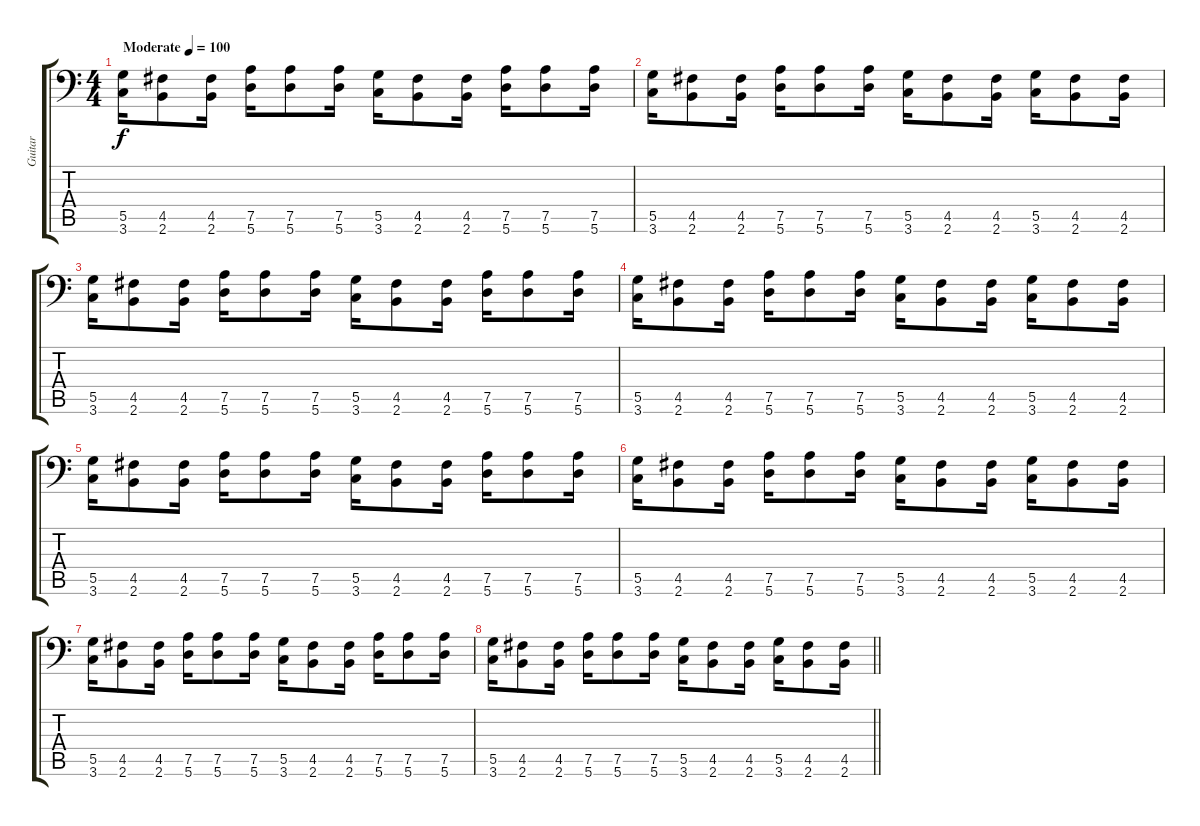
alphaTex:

\track ("Guitar" "Guitar") {instrument distortionguitar}
\staff {score tabs}
\tuning (A3 E3 C3 G2 D2 A1) {hide}
\ts (4 4)
\tempo (100 "Moderate")
\clef f4
\ks c
(5.5 3.6).16{dy f instrument distortionguitar} (4.5 2.6).8 (4.5 2.6).16 (7.5 5.6).16 (7.5 5.6).8 (7.5 5.6).16 (5.5 3.6).16 (4.5 2.6).8 (4.5 2.6).16 (7.5 5.6).16 (7.5 5.6).8 (7.5 5.6).16 |
(5.5 3.6).16 (4.5 2.6).8 (4.5 2.6).16 (7.5 5.6).16 (7.5 5.6).8 (7.5 5.6).16 (5.5 3.6).16 (4.5 2.6).8 (4.5 2.6).16 (5.5 3.6).16 (4.5 2.6).8 (4.5 2.6).16 |
(5.5 3.6).16 (4.5 2.6).8 (4.5 2.6).16 (7.5 5.6).16 (7.5 5.6).8 (7.5 5.6).16 (5.5 3.6).16 (4.5 2.6).8 (4.5 2.6).16 (7.5 5.6).16 (7.5 5.6).8 (7.5 5.6).16 |
(5.5 3.6).16 (4.5 2.6).8 (4.5 2.6).16 (7.5 5.6).16 (7.5 5.6).8 (7.5 5.6).16 (5.5 3.6).16 (4.5 2.6).8 (4.5 2.6).16 (5.5 3.6).16 (4.5 2.6).8 (4.5 2.6).16 |
(5.5 3.6).16 (4.5 2.6).8 (4.5 2.6).16 (7.5 5.6).16 (7.5 5.6).8 (7.5 5.6).16 (5.5 3.6).16 (4.5 2.6).8 (4.5 2.6).16 (7.5 5.6).16 (7.5 5.6).8 (7.5 5.6).16 |
(5.5 3.6).16 (4.5 2.6).8 (4.5 2.6).16 (7.5 5.6).16 (7.5 5.6).8 (7.5 5.6).16 (5.5 3.6).16 (4.5 2.6).8 (4.5 2.6).16 (5.5 3.6).16 (4.5 2.6).8 (4.5 2.6).16 |
(5.5 3.6).16 (4.5 2.6).8 (4.5 2.6).16 (7.5 5.6).16 (7.5 5.6).8 (7.5 5.6).16 (5.5 3.6).16 (4.5 2.6).8 (4.5 2.6).16 (7.5 5.6).16 (7.5 5.6).8 (7.5 5.6).16 |
\barLineRight lightlight
(5.5 3.6).16 (4.5 2.6).8 (4.5 2.6).16 (7.5 5.6).16 (7.5 5.6).8 (7.5 5.6).16 (5.5 3.6).16 (4.5 2.6).8 (4.5 2.6).16 (5.5 3.6).16 (4.5 2.6).8 (4.5 2.6).16
